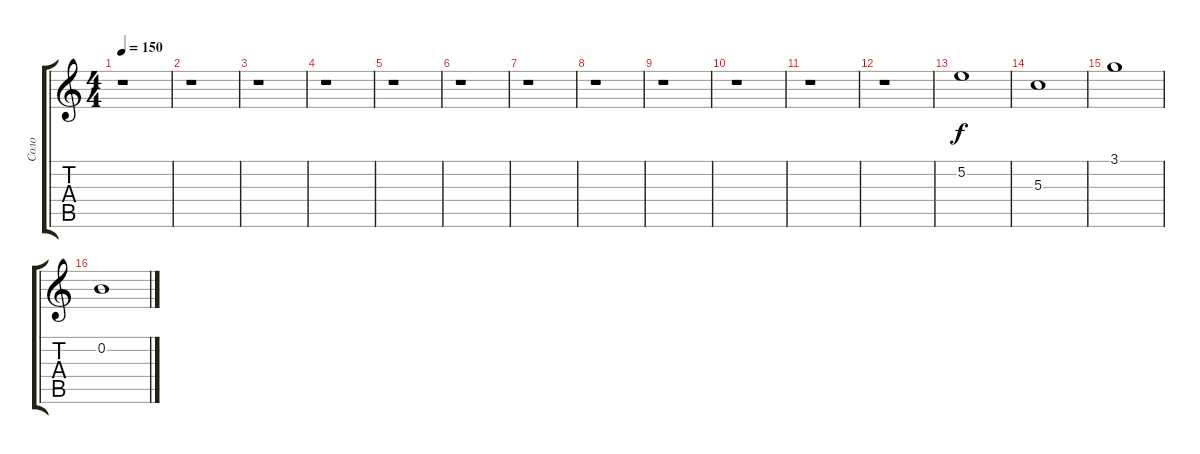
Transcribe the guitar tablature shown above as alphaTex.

\track ("Соло" "Соло") {instrument distortionguitar}
\staff {score tabs}
\tuning (E4 B3 G3 D3 A2 E2) {hide}
\ts (4 4)
\tempo 150
\clef g2
\ks c
r.1{dy f} |
r.1 |
r.1 |
r.1 |
r.1 |
r.1 |
r.1 |
r.1 |
r.1 |
r.1 |
r.1 |
r.1 |
5.2.1 |
5.3.1 |
3.1.1 |
0.2.1
